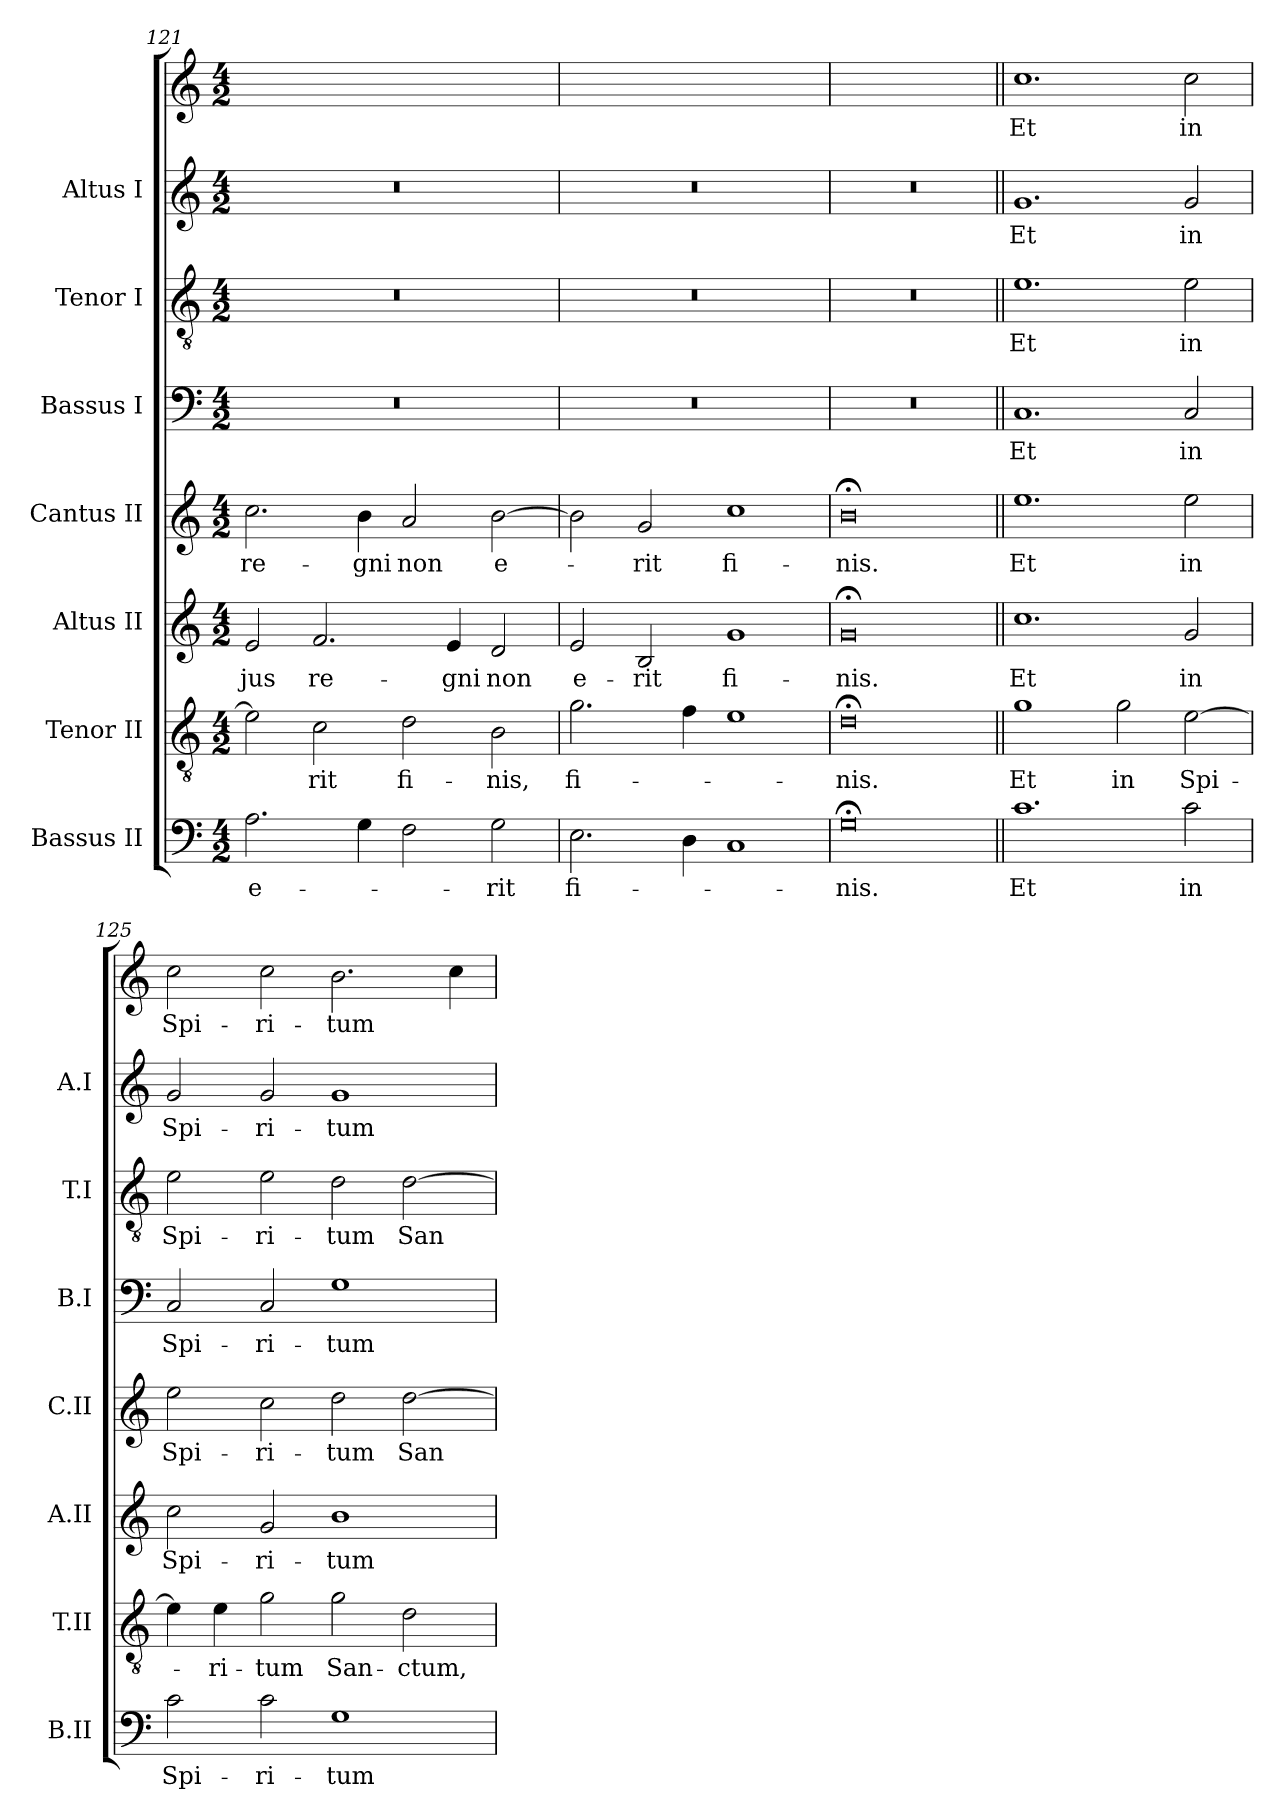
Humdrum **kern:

**kern	**text	**kern	**text	**kern	**text	**kern	**text	**kern	**text	**kern	**text	**kern	**text	**kern	**text
*part8	*part8	*part7	*part7	*part6	*part6	*part5	*part5	*part4	*part4	*part3	*part3	*part2	*part2	*part1	*part1
*staff8	*staff8	*staff7	*staff7	*staff6	*staff6	*staff5	*staff5	*staff4	*staff4	*staff3	*staff3	*staff2	*staff2	*staff1	*staff1
*I"Bassus II	*	*I"Tenor II	*	*I"Altus II	*	*I"Cantus II	*	*I"Bassus I	*	*I"Tenor I	*	*I"Altus I	*	*	*
*I'B.II	*	*I'T.II	*	*I'A.II	*	*I'C.II	*	*I'B.I	*	*I'T.I	*	*I'A.I	*	*	*
*clefF4	*	*clefGv2	*	*clefG2	*	*clefG2	*	*clefF4	*	*clefGv2	*	*clefG2	*	*clefG2	*
*	*	*ITrd7c12	*	*	*	*	*	*	*	*ITrd7c12	*	*	*	*	*
*k[]	*	*k[]	*	*k[]	*	*k[]	*	*k[]	*	*k[]	*	*k[]	*	*k[]	*
*C:	*	*C:	*	*C:	*	*C:	*	*C:	*	*C:	*	*C:	*	*C:	*
*M4/2	*	*M4/2	*	*M4/2	*	*M4/2	*	*M4/2	*	*M4/2	*	*M4/2	*	*M4/2	*
=121	=121	=121	=121	=121	=121	=121	=121	=121	=121	=121	=121	=121	=121	=121	=121
2.A\	e-	2E\]	.	2e/	-jus	2.cc\	re-	0r	.	0r	.	0r	.	0ryy	.
.	.	2C\	-rit	2.f/	re-	.	.	.	.	.	.	.	.	.	.
4G\	.	.	.	.	.	4b\	-gni	.	.	.	.	.	.	.	.
2F\	.	2D\	fi-	.	.	2a/	non	.	.	.	.	.	.	.	.
.	.	.	.	4e/	-gni	.	.	.	.	.	.	.	.	.	.
2G\	-rit	2BB\	-nis,	2d/	non	[2b\	e-	.	.	.	.	.	.	.	.
=122	=122	=122	=122	=122	=122	=122	=122	=122	=122	=122	=122	=122	=122	=122	=122
2.E\	fi-	2.G\	fi-	2e/	e-	2b\]	.	0r	.	0r	.	0r	.	0ryy	.
.	.	.	.	2B/	-rit	2g/	-rit	.	.	.	.	.	.	.	.
4D\	.	4F\	.	.	.	.	.	.	.	.	.	.	.	.	.
1C/	.	1E\	.	1g/	fi-	1cc\	fi-	.	.	.	.	.	.	.	.
=123	=123	=123	=123	=123	=123	=123	=123	=123	=123	=123	=123	=123	=123	=123	=123
0G;<\	-nis.	0D;<\	-nis.	0g;</	-nis.	0b;<\	-nis.	0r	.	0r	.	0r	.	0ryy	.
=124||	=124||	=124||	=124||	=124||	=124||	=124||	=124||	=124||	=124||	=124||	=124||	=124||	=124||	=124||	=124||
1.c\	Et	1G\	Et	1.cc\	Et	1.ee\	Et	1.C/	Et	1.E\	Et	1.g/	Et	1.cc\	Et
.	.	2G\	in	.	.	.	.	.	.	.	.	.	.	.	.
2c\	in	[2E\	Spi-	2g/	in	2ee\	in	2C/	in	2E\	in	2g/	in	2cc\	in
=125	=125	=125	=125	=125	=125	=125	=125	=125	=125	=125	=125	=125	=125	=125	=125
2c\	Spi-	4E\]	.	2cc\	Spi-	2ee\	Spi-	2C/	Spi-	2E\	Spi-	2g/	Spi-	2cc\	Spi-
.	.	4E\	-ri-	.	.	.	.	.	.	.	.	.	.	.	.
2c\	-ri-	2G\	-tum	2g/	-ri-	2cc\	-ri-	2C/	-ri-	2E\	-ri-	2g/	-ri-	2cc\	-ri-
1G\	-tum	2G\	San-	1b\	-tum	2dd\	-tum	1G\	-tum	2D\	-tum	1g/	-tum	2.b\	-tum
.	.	2D\	-ctum,	.	.	[2dd\	San-	.	.	[2D\	San-	.	.	.	.
.	.	.	.	.	.	.	.	.	.	.	.	.	.	4cc\	.
=	=	=	=	=	=	=	=	=	=	=	=	=	=	=	=
*-	*-	*-	*-	*-	*-	*-	*-	*-	*-	*-	*-	*-	*-	*-	*-
